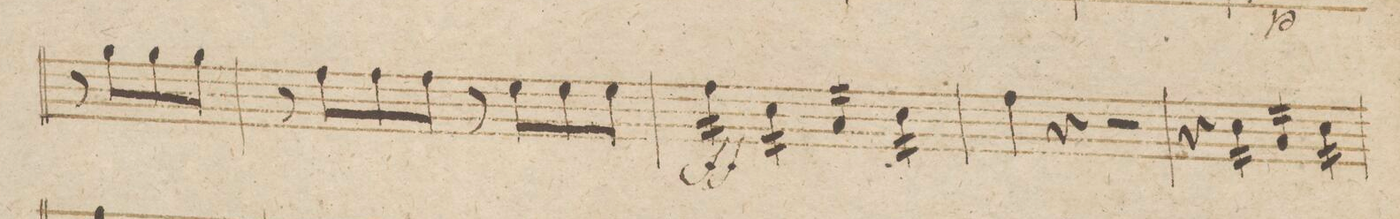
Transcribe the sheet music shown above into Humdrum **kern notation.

**kern	**dynam
*I"Violino 1mo	*
*clefG2	*
*k[b-]	*
*met(c)	*
*M4/4	*
8r	.
8gg\L	.
8gg\	.
8gg\J	.
=18	=18
8r	.
8ff\L	.
8ff\	.
8ff\J	.
8r	.
8ee\L	.
8ee\	.
8ee\J	.
=19	=19
*tremolo	*
16ff\LL	ff
16ff\	.
16ff\	.
16ff\JJ	.
16cc\LL	.
16cc\	.
16cc\	.
16cc\JJ	.
16a/LL	.
16a/	.
16a/	.
16a/JJ	.
16cc\LL	.
16cc\	.
16cc\	.
16cc\JJ	.
*Xtremolo	*
=20	=20
4ff\	.
4r	.
2r	.
=21	=21
4r	.
*tremolo	*
16cc\LL	.
16cc\	.
16cc\	.
16cc\JJ	.
16a/LL	.
16a/	.
16a/	.
16a/JJ	.
16cc\LL	.
16cc\	.
16cc\	.
16cc\JJ	.
*Xtremolo	*
=22	=22
*-	*-
